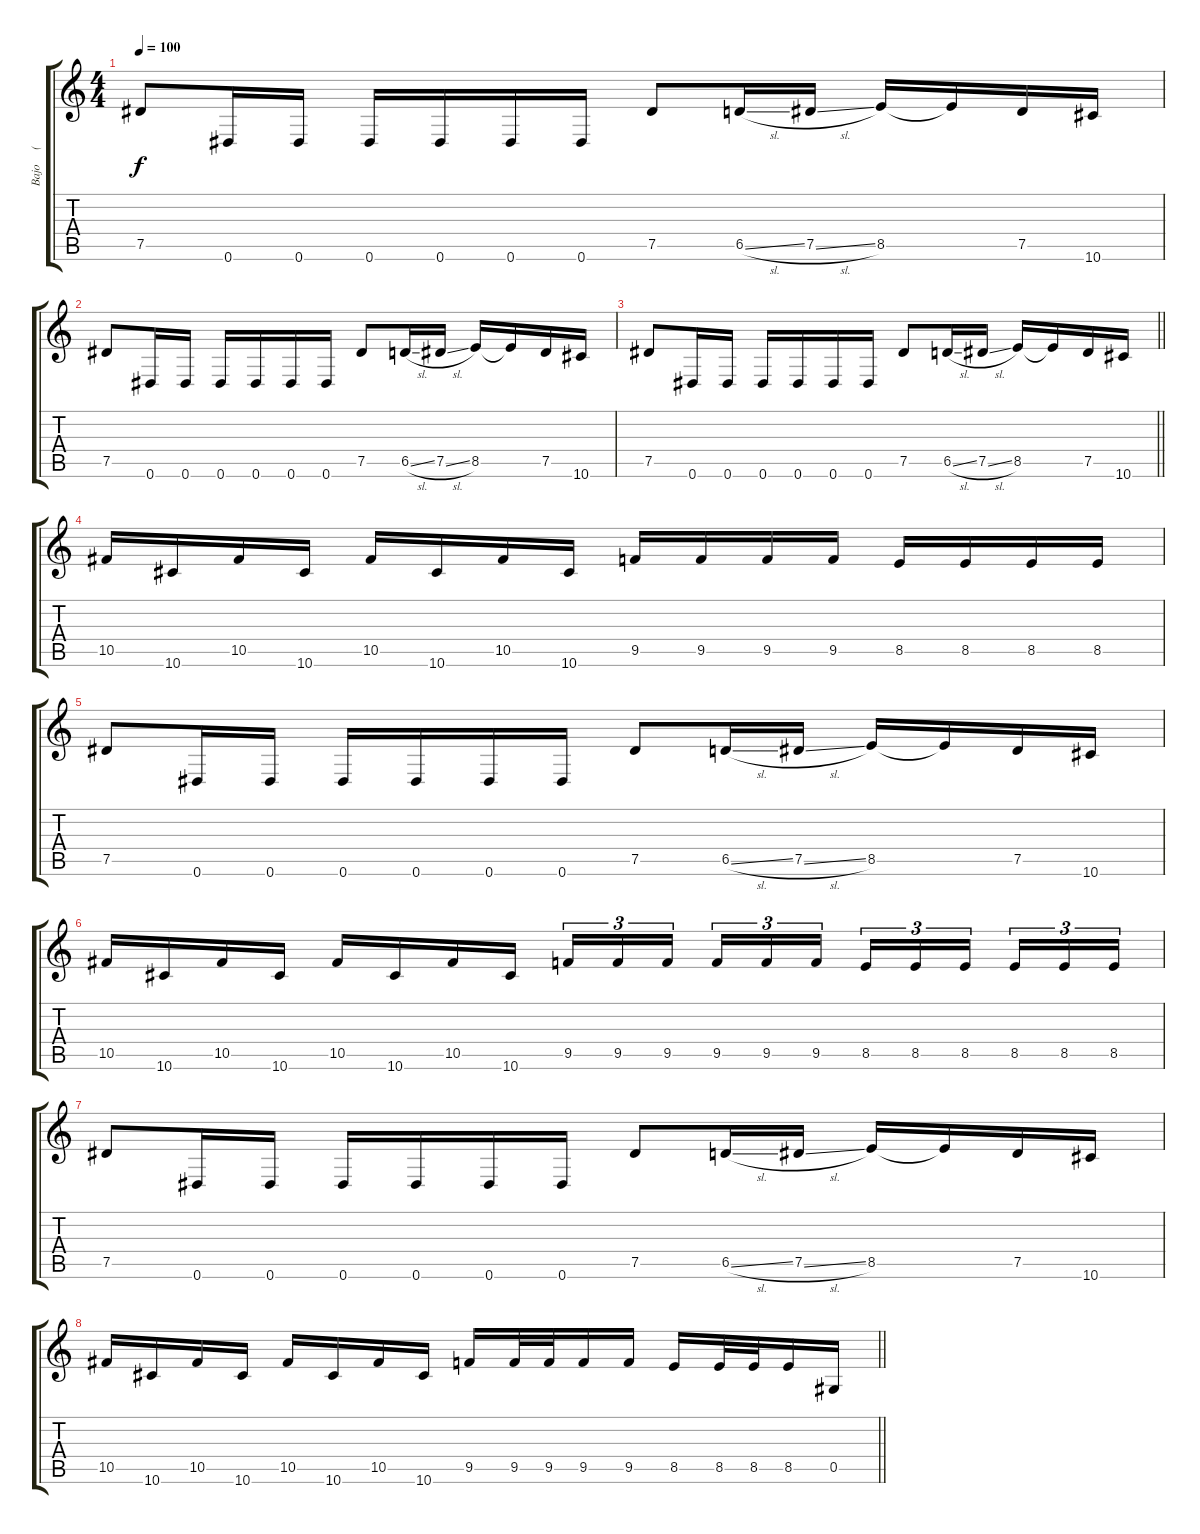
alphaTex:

\track ("Bajo     (Rodrigo)" "Bajo     (") {instrument electricbasspick}
\staff {score tabs}
\tuning (Eb4 Bb3 Gb3 Db3 Ab2 Eb2) {hide}
\ts (4 4)
\tempo 100
\clef g2
\ks c
7.5.8{dy f} 0.6.16 0.6.16 0.6.16 0.6.16 0.6.16 0.6.16 7.5.8 6.5{sl}.16 7.5{sl}.16 8.5.16 8.5{t}.16 7.5.16 10.6.16 |
7.5.8 0.6.16 0.6.16 0.6.16 0.6.16 0.6.16 0.6.16 7.5.8 6.5{sl}.16 7.5{sl}.16 8.5.16 8.5{t}.16 7.5.16 10.6.16 |
\barLineRight lightlight
7.5.8 0.6.16 0.6.16 0.6.16 0.6.16 0.6.16 0.6.16 7.5.8 6.5{sl}.16 7.5{sl}.16 8.5.16 8.5{t}.16 7.5.16 10.6.16 |
10.5.16 10.6.16 10.5.16 10.6.16 10.5.16 10.6.16 10.5.16 10.6.16 9.5.16 9.5.16 9.5.16 9.5.16 8.5.16 8.5.16 8.5.16 8.5.16 |
7.5.8 0.6.16 0.6.16 0.6.16 0.6.16 0.6.16 0.6.16 7.5.8 6.5{sl}.16 7.5{sl}.16 8.5.16 8.5{t}.16 7.5.16 10.6.16 |
10.5.16 10.6.16 10.5.16 10.6.16 10.5.16 10.6.16 10.5.16 10.6.16 9.5.16{tu (3 2)} 9.5.16{tu (3 2)} 9.5.16{tu (3 2)} 9.5.16{tu (3 2)} 9.5.16{tu (3 2)} 9.5.16{tu (3 2)} 8.5.16{tu (3 2)} 8.5.16{tu (3 2)} 8.5.16{tu (3 2)} 8.5.16{tu (3 2)} 8.5.16{tu (3 2)} 8.5.16{tu (3 2)} |
7.5.8 0.6.16 0.6.16 0.6.16 0.6.16 0.6.16 0.6.16 7.5.8 6.5{sl}.16 7.5{sl}.16 8.5.16 8.5{t}.16 7.5.16 10.6.16 |
\barLineRight lightlight
10.5.16 10.6.16 10.5.16 10.6.16 10.5.16 10.6.16 10.5.16 10.6.16 9.5.16 9.5.32 9.5.32 9.5.16 9.5.16 8.5.16 8.5.32 8.5.32 8.5.16 0.5.16
